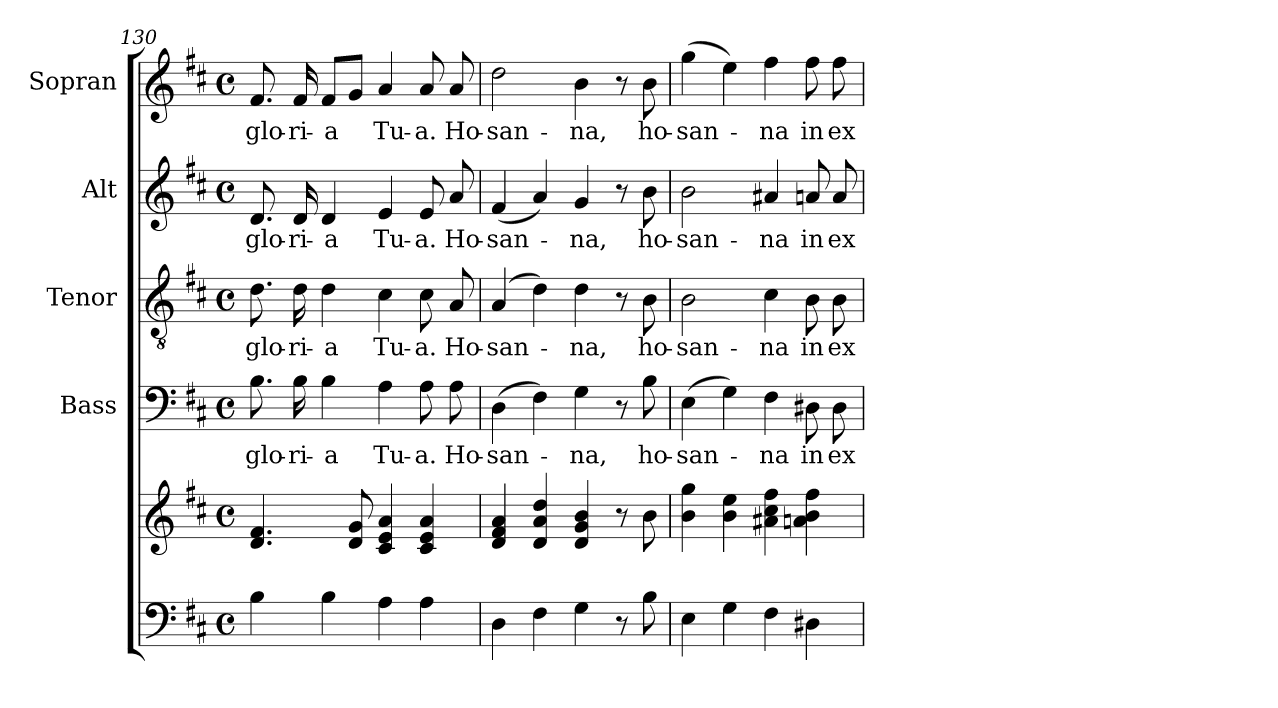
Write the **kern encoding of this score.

**kern	**kern	**kern	**text	**kern	**text	**kern	**text	**kern	**text
*part5	*part5	*part4	*part4	*part3	*part3	*part2	*part2	*part1	*part1
*staff6	*staff5	*staff4	*staff4	*staff3	*staff3	*staff2	*staff2	*staff1	*staff1
*	*	*I"Bass	*	*I"Tenor	*	*I"Alt	*	*I"Sopran	*
*	*	*I'B.	*	*I'T.	*	*I'A.	*	*I'S.	*
!!LO:LB:g=z
*clefF4	*clefG2	*clefF4	*	*clefGv2	*	*clefG2	*	*clefG2	*
*k[f#c#]	*k[f#c#]	*k[f#c#]	*	*k[f#c#]	*	*k[f#c#]	*	*k[f#c#]	*
*D:	*D:	*D:	*	*D:	*	*D:	*	*D:	*
*M4/4	*M4/4	*M4/4	*	*M4/4	*	*M4/4	*	*M4/4	*
*met(c)	*met(c)	*met(c)	*	*met(c)	*	*met(c)	*	*met(c)	*
=130	=130	=130	=130	=130	=130	=130	=130	=130	=130
!	!	!	!LO:LY:b	!	!LO:LY:b	!	!LO:LY:b	!	!LO:LY:b
4B\	4.d/ 4.f#/	8.B\	glo-	8.d\	glo-	8.d/	glo-	8.f#/	glo-
!	!	!	!LO:LY:b	!	!LO:LY:b	!	!LO:LY:b	!	!LO:LY:b
.	.	16B\	-ri-	16d\	-ri-	16d/	-ri-	16f#/	-ri-
!	!	!	!LO:LY:b	!	!LO:LY:b	!	!LO:LY:b	!	!LO:LY:b
4B\	.	4B\	-a	4d\	-a	4d/	-a	8f#/L	-a
.	8d/ 8g/	.	.	.	.	.	.	8g/J	.
!	!	!	!LO:LY:b	!	!LO:LY:b	!	!LO:LY:b	!	!LO:LY:b
4A\	4c#/ 4e/ 4a/	4A\	Tu-	4c#\	Tu-	4e/	Tu-	4a/	Tu-
!	!	!	!LO:LY:b	!	!LO:LY:b	!	!LO:LY:b	!	!LO:LY:b
4A\	4c#/ 4e/ 4a/	8A\	-a.	8c#\	-a.	8e/	-a.	8a/	-a.
!	!	!	!LO:LY:b	!	!LO:LY:b	!	!LO:LY:b	!	!LO:LY:b
.	.	8A\	Ho-	8A/	Ho-	8a/	Ho-	8a/	Ho-
=131	=131	=131	=131	=131	=131	=131	=131	=131	=131
!	!	!	!LO:LY:b	!	!LO:LY:b	!	!LO:LY:b	!	!LO:LY:b
4D\	4d/ 4f#/ 4a/	(>4D\	-san-	(4A/	-san-	(<4f#/	-san-	2dd\	-san-
4F#\	4d/ 4a/ 4dd/	4F#\)	.	4d\)	.	4a/)	.	.	.
!	!	!	!LO:LY:b	!	!LO:LY:b	!	!LO:LY:b	!	!LO:LY:b
4G\	4d/ 4g/ 4b/	4G\	-na,	4d\	-na,	4g/	-na,	4b\	-na,
8r	8r	8r	.	8r	.	8r	.	8r	.
!	!	!	!LO:LY:b	!	!LO:LY:b	!	!LO:LY:b	!	!LO:LY:b
8B\	8b\	8B\	ho-	8B\	ho-	8b\	ho-	8b\	ho-
=132	=132	=132	=132	=132	=132	=132	=132	=132	=132
!	!	!	!LO:LY:b	!	!LO:LY:b	!	!LO:LY:b	!	!LO:LY:b
4E\	4b\ 4gg\	(>4E\	-san-	2B\	-san-	2b\	-san-	(>4gg\	-san-
4G\	4b\ 4ee\	4G\)	.	.	.	.	.	4ee\)	.
!	!	!	!LO:LY:b	!	!LO:LY:b	!	!LO:LY:b	!	!LO:LY:b
4F#\	4a#X\ 4cc#\ 4ff#\	4F#\	-na	4c#\	-na	4a#X/	-na	4ff#\	-na
!	!	!	!LO:LY:b	!	!LO:LY:b	!	!LO:LY:b	!	!LO:LY:b
4D#X\	4an\ 4b\ 4ff#\	8D#X\	in	8B\	in	8an/	in	8ff#\	in
!	!	!	!LO:LY:b	!	!LO:LY:b	!	!LO:LY:b	!	!LO:LY:b
.	.	8D#\	ex-	8B\	ex-	8a/	ex-	8ff#\	ex-
=	=	=	=	=	=	=	=	=	=
*-	*-	*-	*-	*-	*-	*-	*-	*-	*-
